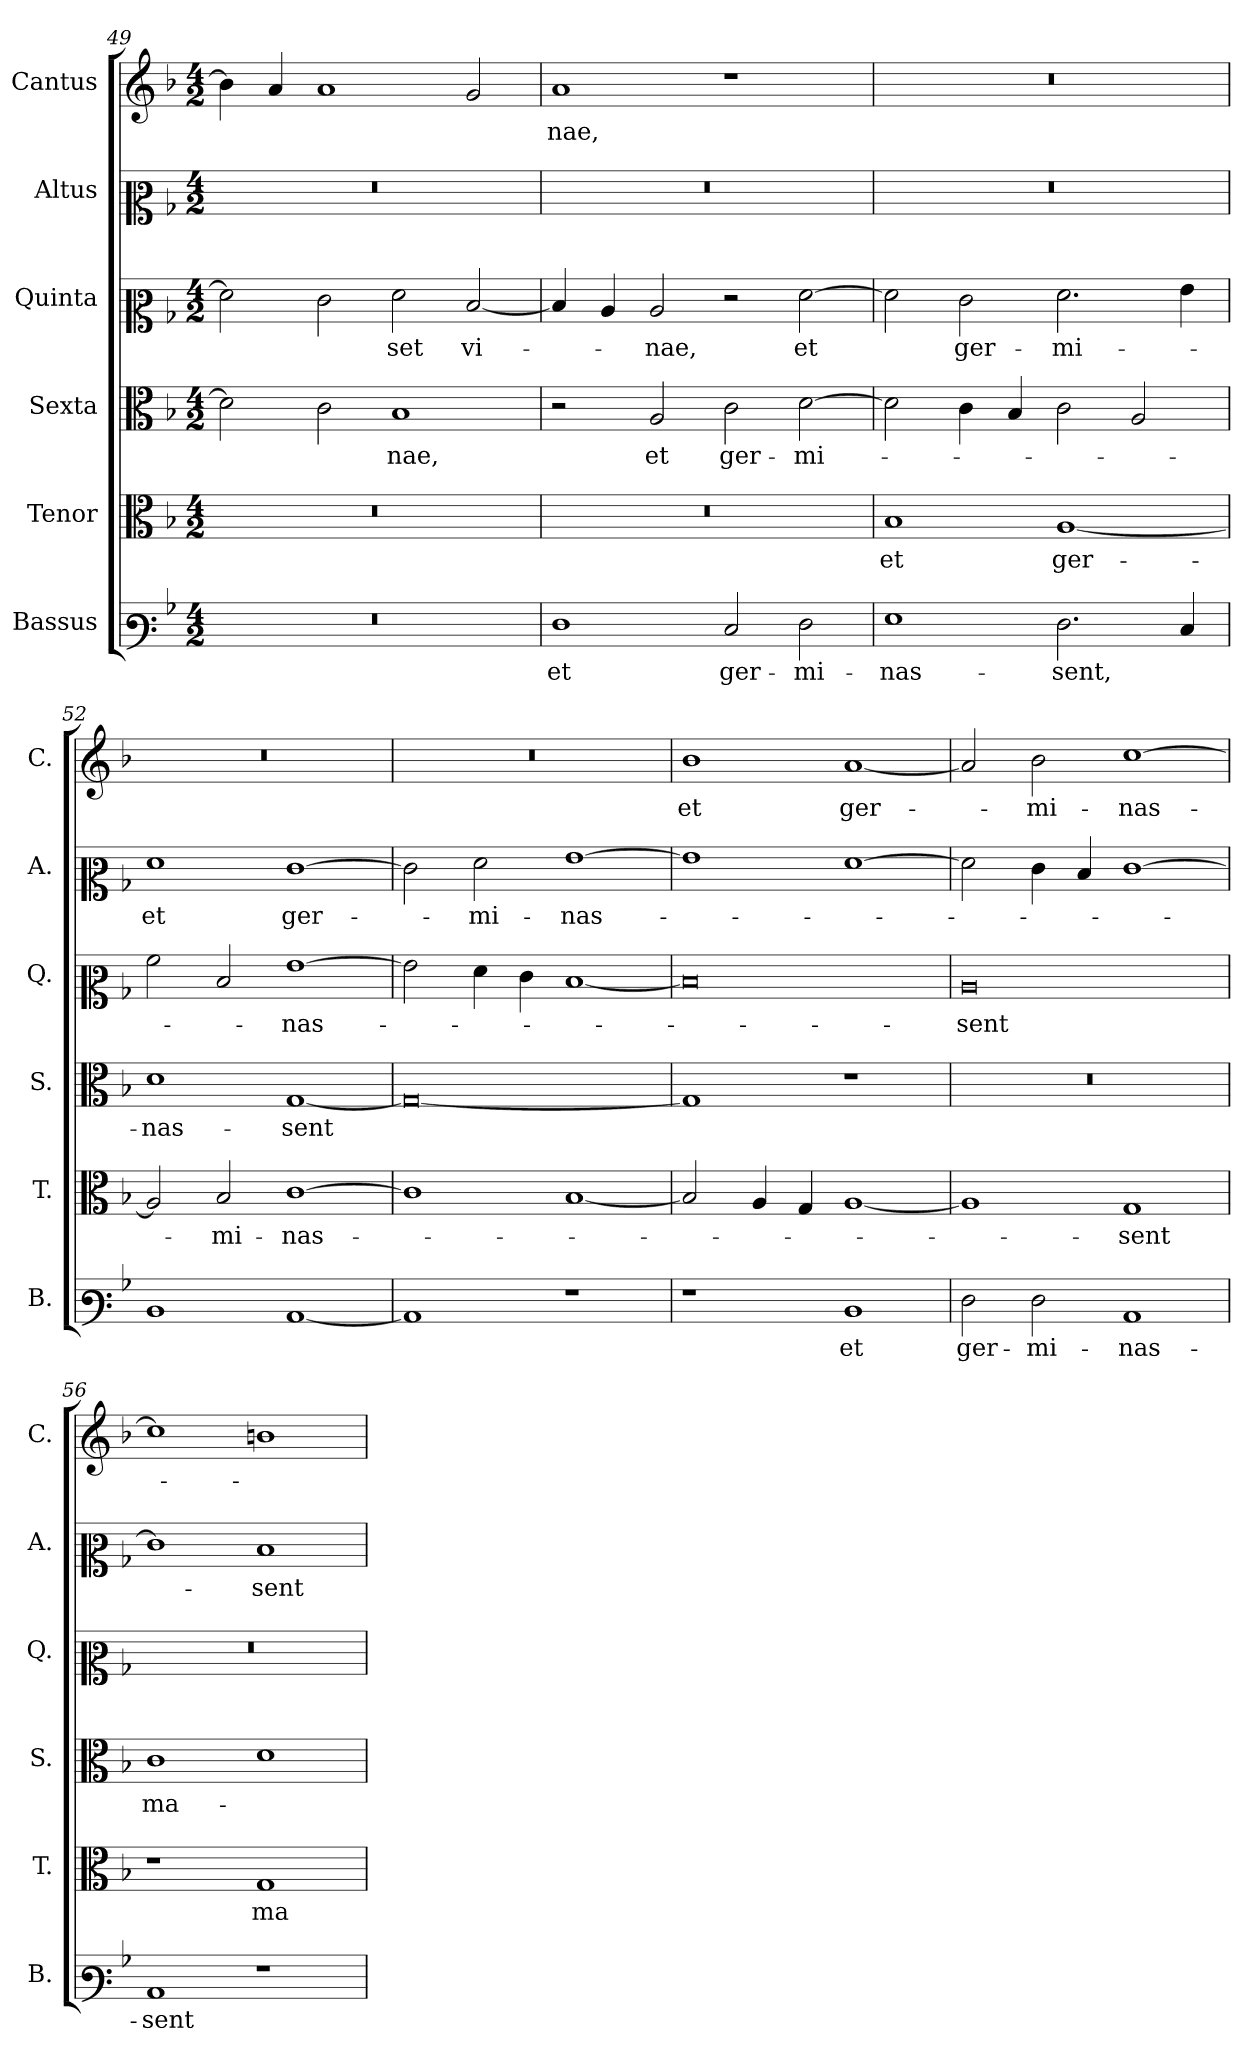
**kern	**text	**kern	**text	**kern	**text	**kern	**text	**kern	**text	**kern	**text
*part6	*part6	*part5	*part5	*part4	*part4	*part3	*part3	*part2	*part2	*part1	*part1
*staff6	*staff6	*staff5	*staff5	*staff4	*staff4	*staff3	*staff3	*staff2	*staff2	*staff1	*staff1
*I"Bassus	*	*I"Tenor	*	*I"Sexta	*	*I"Quinta	*	*I"Altus	*	*I"Cantus	*
*I'B.	*	*I'T.	*	*I'S.	*	*I'Q.	*	*I'A.	*	*I'C.	*
*clefF3	*	*clefC3	*	*clefC3	*	*clefC2	*	*clefC2	*	*clefG2	*
*k[b-]	*	*k[b-]	*	*k[b-]	*	*k[b-]	*	*k[b-]	*	*k[b-]	*
*M4/2	*	*M4/2	*	*M4/2	*	*M4/2	*	*M4/2	*	*M4/2	*
=49	=49	=49	=49	=49	=49	=49	=49	=49	=49	=49	=49
0r	.	0r	.	2d\]	.	2f\]	.	0r	.	4b-\]	.
.	.	.	.	.	.	.	.	.	.	4a/	.
.	.	.	.	2c\	.	2e\	.	.	.	1a	.
.	.	.	.	1B-	-nae,	2f\	-set	.	.	.	.
.	.	.	.	.	.	[2d/	vi-	.	.	2g/	.
=50	=50	=50	=50	=50	=50	=50	=50	=50	=50	=50	=50
1F	et	0r	.	2r	.	4d/]	.	0r	.	1a	-nae,
.	.	.	.	.	.	4c/	.	.	.	.	.
.	.	.	.	2A/	et	2c/	-nae,	.	.	.	.
2E/	ger-	.	.	2c\	ger-	2r	.	.	.	1r	.
2F\	-mi-	.	.	[2d\	-mi-	[2f\	et	.	.	.	.
=51	=51	=51	=51	=51	=51	=51	=51	=51	=51	=51	=51
1G	-nas-	1B-	et	2d\]	.	2f\]	.	0r	.	0r	.
.	.	.	.	4c\	.	2e\	ger-	.	.	.	.
.	.	.	.	4B-/	.	.	.	.	.	.	.
2.F\	-sent,	[1A	ger-	2c\	.	2.f\	-mi-	.	.	.	.
.	.	.	.	2A/	.	.	.	.	.	.	.
4E/	.	.	.	.	.	4g\	.	.	.	.	.
!!LO:PB:g=z
=52	=52	=52	=52	=52	=52	=52	=52	=52	=52	=52	=52
1D	.	2A/]	.	1d	-nas-	2a\	.	1f	et	0r	.
.	.	2B-/	-mi-	.	.	2d/	.	.	.	.	.
[1C	.	[1c	-nas-	[1G	-sent	[1g	-nas-	[1e	ger-	.	.
=53	=53	=53	=53	=53	=53	=53	=53	=53	=53	=53	=53
1C]	.	1c]	.	0G_	.	2g\]	.	2e\]	.	0r	.
.	.	.	.	.	.	4f\	.	2f\	-mi-	.	.
.	.	.	.	.	.	4e\	.	.	.	.	.
1r	.	[1B-	.	.	.	[1d	.	[1g	-nas-	.	.
=54	=54	=54	=54	=54	=54	=54	=54	=54	=54	=54	=54
1r	.	2B-/]	.	1G]	.	0d]	.	1g]	.	1b-	et
.	.	4A/	.	.	.	.	.	.	.	.	.
.	.	4G/	.	.	.	.	.	.	.	.	.
1D	et	[1A	.	1r	.	.	.	[1f	.	[1a	ger-
=55	=55	=55	=55	=55	=55	=55	=55	=55	=55	=55	=55
2F\	ger-	1A]	.	0r	.	0c	-sent	2f\]	.	2a/]	.
2F\	-mi-	.	.	.	.	.	.	4e\	.	2b-\	-mi-
.	.	.	.	.	.	.	.	4d/	.	.	.
1C	-nas-	1G	-sent	.	.	.	.	[1e	.	[1cc	-nas-
=56	=56	=56	=56	=56	=56	=56	=56	=56	=56	=56	=56
1C	-sent	1r	.	1c	ma-	0r	.	1e]	.	1cc]	.
1r	.	1G	ma-	1d	.	.	.	1d	-sent	1bn	.
=	=	=	=	=	=	=	=	=	=	=	=
*-	*-	*-	*-	*-	*-	*-	*-	*-	*-	*-	*-
